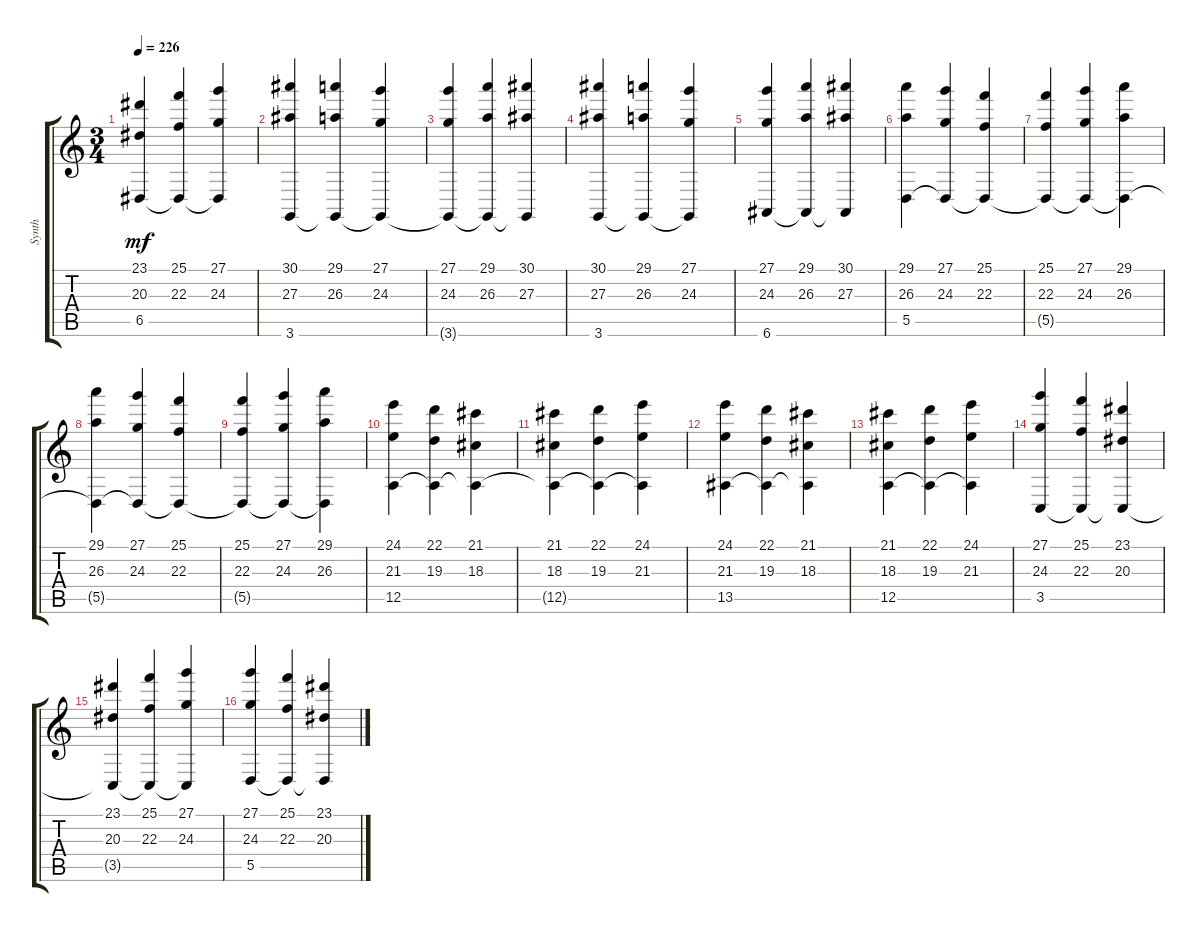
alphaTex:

\track ("Synth" "Synth") {instrument choiraahs}
\staff {score tabs}
\tuning (E4 B3 G3 D3 A2 E2) {hide}
\ts (3 4)
\tempo 226
\clef g2
\ks c
(23.1 20.3 6.5).4{dy mf} (25.1 22.3 6.5{t}).4 (27.1 24.3 6.5{t}).4 |
(30.1 27.3 3.6).4 (29.1 26.3 3.6{t}).4 (27.1 24.3 3.6{t}).4 |
(27.1 24.3 3.6{t}).4 (29.1 26.3 3.6{t}).4 (30.1 27.3 3.6{t}).4 |
(30.1 27.3 3.6).4 (29.1 26.3 3.6{t}).4 (27.1 24.3 3.6{t}).4 |
(27.1 24.3 6.6).4 (29.1 26.3 6.6{t}).4 (30.1 27.3 6.6{t}).4 |
(29.1 26.3 5.5).4 (27.1 24.3 5.5{t}).4 (25.1 22.3 5.5{t}).4 |
(25.1 22.3 5.5{t}).4 (27.1 24.3 5.5{t}).4 (29.1 26.3 5.5{t}).4 |
(29.1 26.3 5.5{t}).4 (27.1 24.3 5.5{t}).4 (25.1 22.3 5.5{t}).4 |
(25.1 22.3 5.5{t}).4 (27.1 24.3 5.5{t}).4 (29.1 26.3 5.5{t}).4 |
(24.1 21.3 12.5).4 (22.1 19.3 12.5{t}).4 (21.1 18.3 12.5{t}).4 |
(21.1 18.3 12.5{t}).4 (22.1 19.3 12.5{t}).4 (24.1 21.3 12.5{t}).4 |
(24.1 21.3 13.5).4 (22.1 19.3 13.5{t}).4 (21.1 18.3 13.5{t}).4 |
(21.1 18.3 12.5).4 (22.1 19.3 12.5{t}).4 (24.1 21.3 12.5{t}).4 |
(27.1 24.3 3.5).4 (25.1 22.3 3.5{t}).4 (23.1 20.3 3.5{t}).4 |
(23.1 20.3 3.5{t}).4 (25.1 22.3 3.5{t}).4 (27.1 24.3 3.5{t}).4 |
(27.1 24.3 5.5).4 (25.1 22.3 5.5{t}).4 (23.1 20.3 5.5{t}).4
